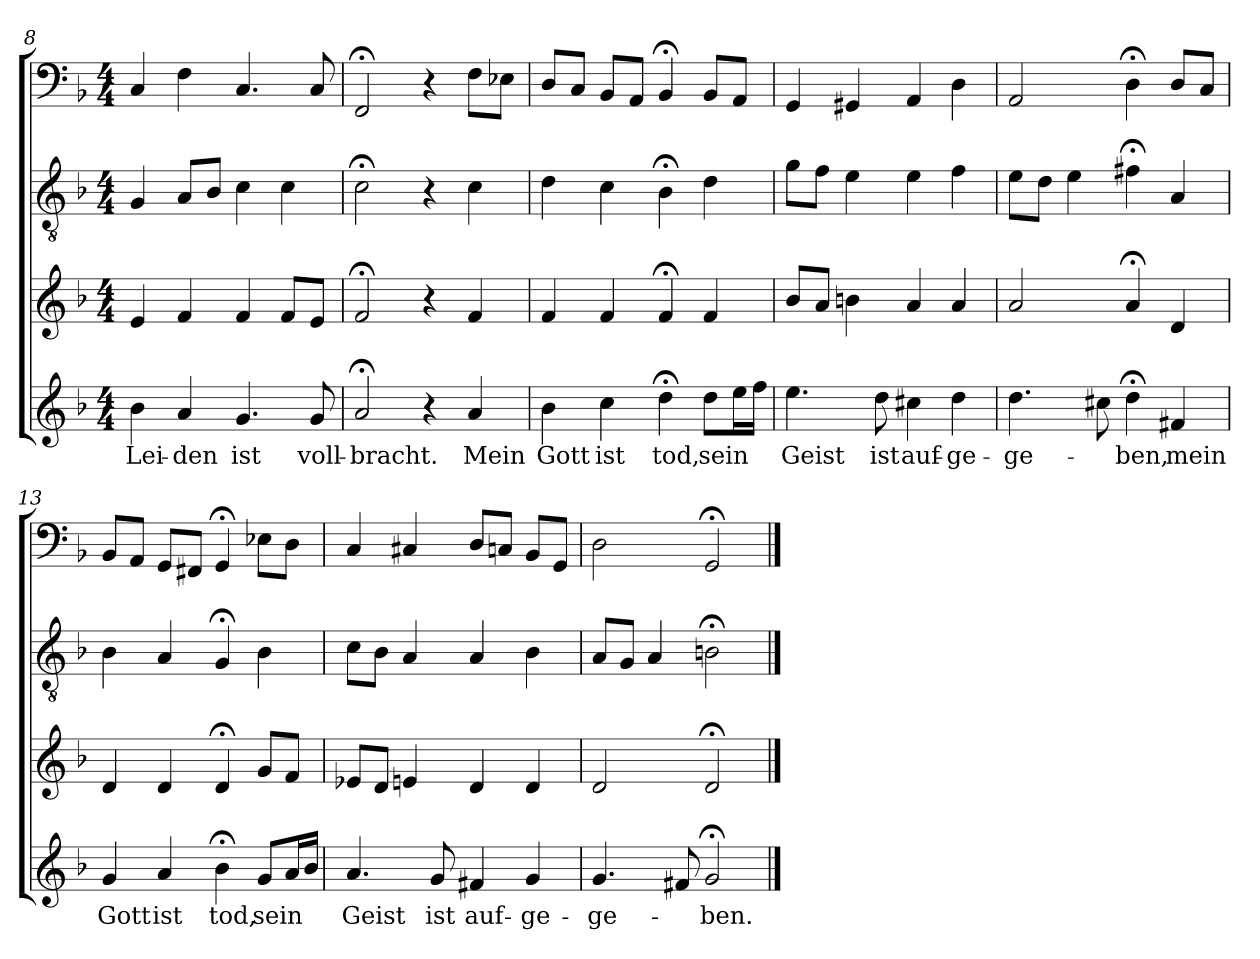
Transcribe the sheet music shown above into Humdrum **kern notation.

**kern	**text	**kern	**kern	**kern
*part4	*part4	*part3	*part2	*part1
*staff4	*staff4	*staff3	*staff2	*staff1
*clefG2	*	*clefG2	*clefGv2	*clefF4
*k[b-]	*	*k[b-]	*k[b-]	*k[b-]
*d:	*	*d:	*d:	*d:
*M4/4	*	*M4/4	*M4/4	*M4/4
=8	=8	=8	=8	=8
4b-\	Lei-	4e/	4G/	4C/
4a/	-den	4f/	8A/L	4F\
.	.	.	8B-/J	.
4.g/	ist	4f/	4c\	4.C/
.	.	8f/L	4c\	.
8g/	voll-	8e/J	.	8C/
=9	=9	=9	=9	=9
2a;</	-bracht.	2f;</	2c;<\	2FF;</
4r	.	4r	4r	4r
4a/	Mein	4f/	4c\	8F\L
.	.	.	.	8E-X\J
=10	=10	=10	=10	=10
4b-\	Gott	4f/	4d\	8D/L
.	.	.	.	8C/J
4cc\	ist	4f/	4c\	8BB-/L
.	.	.	.	8AA/J
4dd;<\	tod,	4f;</	4B-;<\	4BB-;</
8dd\L	sein	4f/	4d\	8BB-/L
16ee\L	.	.	.	8AA/J
16ff\JJ	.	.	.	.
=11	=11	=11	=11	=11
4.ee\	Geist	8b-/L	8g\L	4GG/
.	.	8a/J	8f\J	.
.	.	4bn\	4e\	4GG#X/
8dd\	ist	.	.	.
4cc#X\	auf-	4a/	4e\	4AA/
4dd\	-ge-	4a/	4f\	4D\
=12	=12	=12	=12	=12
4.dd\	-ge-	2a/	8e\L	2AA/
.	.	.	8d\J	.
.	.	.	4e\	.
8cc#X\	.	.	.	.
4dd;<\	-ben,	4a;</	4f#X;<\	4D;<\
4f#X/	mein	4d/	4A/	8D/L
.	.	.	.	8C/J
=13	=13	=13	=13	=13
4g/	Gott	4d/	4B-\	8BB-/L
.	.	.	.	8AA/J
4a/	ist	4d/	4A/	8GG/L
.	.	.	.	8FF#X/J
4b-;<\	tod,	4d;</	4G;</	4GG;</
8g/L	sein	8g/L	4B-\	8E-X\L
16a/L	.	8f/J	.	8D\J
16b-/JJ	.	.	.	.
=14	=14	=14	=14	=14
4.a/	Geist	8e-X/L	8c\L	4C/
.	.	8d/J	8B-\J	.
.	.	4en/	4A/	4C#X/
8g/	ist	.	.	.
4f#X/	auf-	4d/	4A/	8D/L
.	.	.	.	8Cn/J
4g/	-ge-	4d/	4B-\	8BB-/L
.	.	.	.	8GG/J
=15	=15	=15	=15	=15
4.g/	-ge-	2d/	8A/L	2D\
.	.	.	8G/J	.
.	.	.	4A/	.
8f#X/	.	.	.	.
2g;</	-ben.	2d;</	2Bn;<\	2GG;</
==	==	==	==	==
*-	*-	*-	*-	*-
